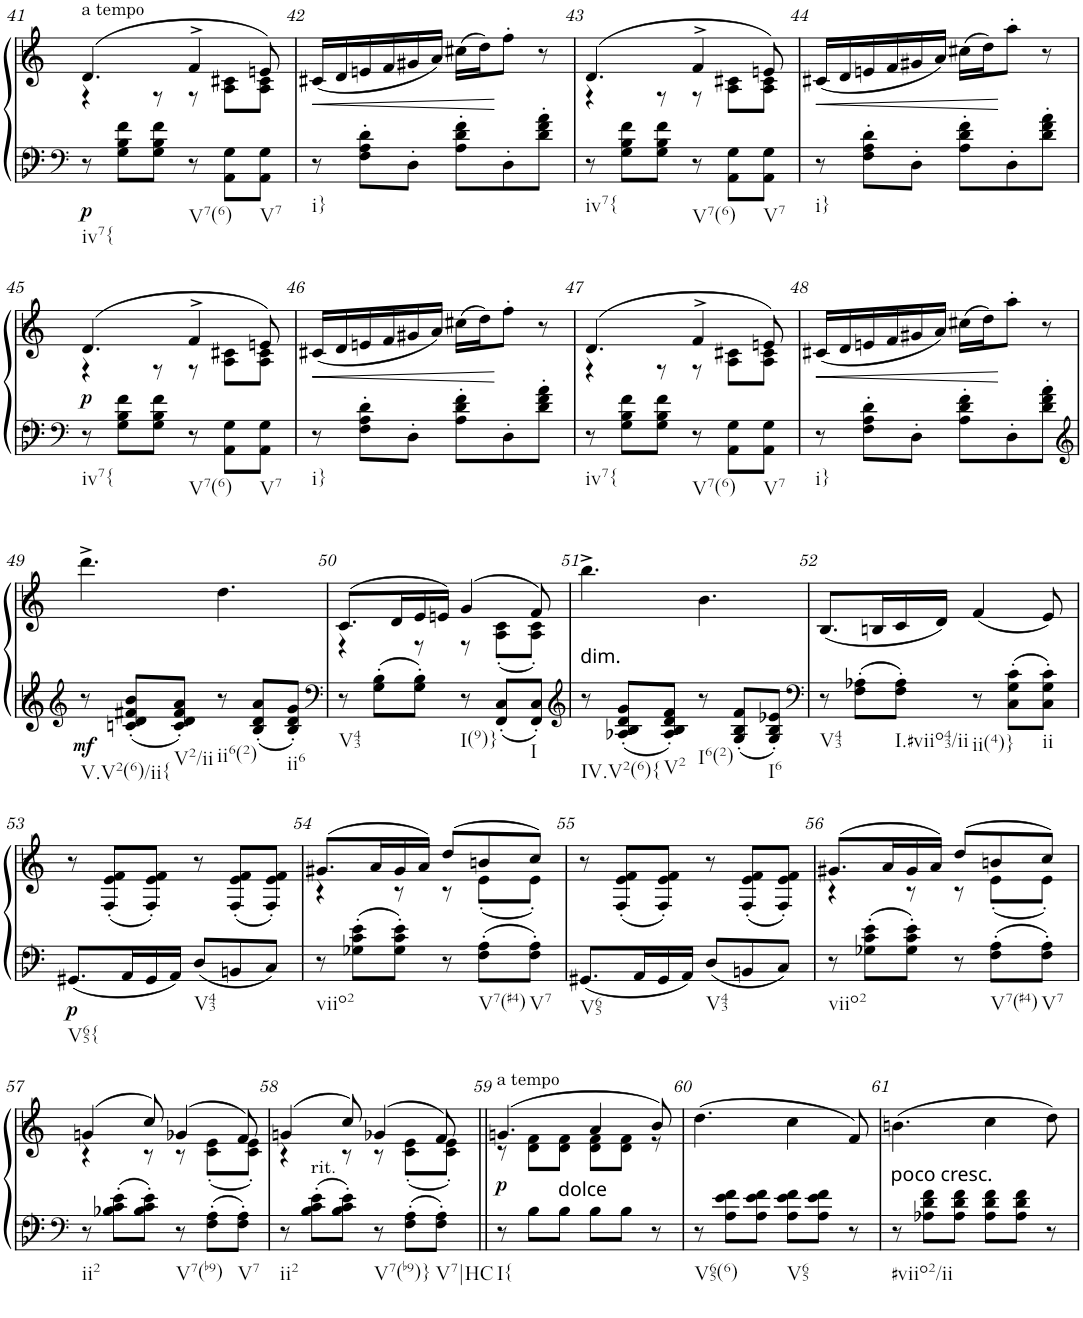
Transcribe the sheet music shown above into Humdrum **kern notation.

**kern	**kern	**dynam
*part1	*part1	*part1
*staff2	*staff1	*staff1/2
*I"Klavier	*	*
*I'Klav.	*	*
!!LO:PB:g=z
*clefF4	*clefG2	*
*k[b-e-]	*k[b-e-]	*
*B-:	*B-:	*
*M6/8	*M6/8	*
=41	=41	=41
*	*^	*
!	!LO:TX:a:t=a tempo	!	!
!LO:TX:b:t=iv7{	!	!	!
!	!	!	!LO:DY:b=2
8r	(4.d/	4r	p
8G\ 8B-\ 8f\L	.	.	.
8G\ 8B-\ 8f\J	.	8r	.
!LO:TX:b:t=V7(6)	!	!	!
8r	4f^/	8r	.
8AA\ 8G\L	.	8A\ 8c#X\L	.
!LO:TX:b:t=V7	!	!	!
8AA\ 8G\J	8en/)	8A\ 8c#\J	.
=42	=42	=42	=42
!LO:TX:b:t=i}	!	!	!
!	!	!	!LO:HP:b
*	*v	*v	*
8r	(16c#X/LL	<
.	16d/	.
8F\' 8A\' 8d\'L	16en/	.
.	16f/	.
8D'\J	16g#X/	.
.	16a/JJ)	.
8A\' 8d\' 8f\'L	(16cc#X\LL	.
.	16dd\J)	.
8D'\	8ff'\J	[
8d\' 8f\' 8a\'J	8r	.
=43	=43	=43
*	*^	*
!LO:TX:b:t=iv7{	!	!	!
8r	(4.d/	4r	.
8G\ 8B-\ 8f\L	.	.	.
8G\ 8B-\ 8f\J	.	8r	.
!LO:TX:b:t=V7(6)	!	!	!
8r	4f^/	8r	.
8AA\ 8G\L	.	8A\ 8c#X\L	.
!LO:TX:b:t=V7	!	!	!
8AA\ 8G\J	8en/)	8A\ 8c#\J	.
=44	=44	=44	=44
!LO:TX:b:t=i}	!	!	!
!	!	!	!LO:HP:b
*	*v	*v	*
8r	(16c#X/LL	<
.	16d/	.
8F\' 8A\' 8d\'L	16en/	.
.	16f/	.
8D'\J	16g#X/	.
.	16a/JJ)	.
8A\' 8d\' 8f\'L	(16cc#X\LL	.
.	16dd\J)	.
8D'\	8aa'\J	[
8d\' 8f\' 8a\'J	8r	.
!!LO:LB:g=z
=45	=45	=45
*clefF4	*	*
*k[b-e-]	*k[b-e-]	*
*B-:	*B-:	*
*	*^	*
!LO:TX:b:t=iv7{	!	!	!
!	!	!	!LO:DY:b
8r	(4.d/	4r	p
8G\ 8B-\ 8f\L	.	.	.
8G\ 8B-\ 8f\J	.	8r	.
!LO:TX:b:t=V7(6)	!	!	!
8r	4f^/	8r	.
8AA\ 8G\L	.	8A\ 8c#X\L	.
!LO:TX:b:t=V7	!	!	!
8AA\ 8G\J	8en/)	8A\ 8c#\J	.
=46	=46	=46	=46
!LO:TX:b:t=i}	!	!	!
!	!	!	!LO:HP:b
*	*v	*v	*
8r	(16c#X/LL	<
.	16d/	.
8F\' 8A\' 8d\'L	16en/	.
.	16f/	.
8D'\J	16g#X/	.
.	16a/JJ)	.
8A\' 8d\' 8f\'L	(16cc#X\LL	.
.	16dd\J)	.
8D'\	8ff'\J	[
8d\' 8f\' 8a\'J	8r	.
=47	=47	=47
*	*^	*
!LO:TX:b:t=iv7{	!	!	!
8r	(4.d/	4r	.
8G\ 8B-\ 8f\L	.	.	.
8G\ 8B-\ 8f\J	.	8r	.
!LO:TX:b:t=V7(6)	!	!	!
8r	4f^/	8r	.
8AA\ 8G\L	.	8A\ 8c#X\L	.
!LO:TX:b:t=V7	!	!	!
8AA\ 8G\J	8en/)	8A\ 8c#\J	.
=48	=48	=48	=48
!LO:TX:b:t=i}	!	!	!
!	!	!	!LO:HP:b
*	*v	*v	*
8r	(16c#X/LL	<
.	16d/	.
8F\' 8A\' 8d\'L	16en/	.
.	16f/	.
8D'\J	16g#X/	.
.	16a/JJ)	.
8A\' 8d\' 8f\'L	(16cc#X\LL	.
.	16dd\J)	.
8D'\	8aa'\J	[
8d\' 8f\' 8a\'J	8r	.
!!LO:LB:g=z
=49	=49	=49
*clefG2	*	*
*k[b-e-]	*k[b-e-]	*
*B-:	*B-:	*
!LO:TX:b:t=V.V2(6)/ii{	!	!
!	!	!LO:DY:b=2
8r	4.ddd^\	mf
8cn/' 8d/' 8f#X/' 8b-/'L	.	.
!LO:TX:b:t=V2/ii	!	!
8c/' 8d/' 8f#/' 8a/'J	.	.
!LO:TX:b:t=ii6(2)	!	!
8r	4.dd\	.
8B-/' 8d/' 8a/'L	.	.
!LO:TX:b:t=ii6	!	!
8B-/' 8d/' 8g/'J	.	.
=50	=50	=50
*clefF4	*	*
*	*^	*
!LO:TX:b:t=V43	!	!	!
8r	(8.c/L	4r	.
8G\' 8B-\'L	.	.	.
.	16d/L	.	.
8G\' 8B-\'J	16e-/	8r	.
.	16en/JJ)	.	.
!LO:TX:b:t=I(9)}	!	!	!
8r	(4g/	8r	.
8FF/' 8C/'L	.	(8A\' 8c\'L	.
!LO:TX:b:t=I	!	!	!
8FF/' 8C/'J	8f/)	8A\' 8c\'J)	.
*	*v	*v	*
=51	=51	=51
*clefG2	*	*
*	*^	*
!LO:TX:a:t=dim.	!	!	!
!LO:TX:b:t=IV.V2(6){	!	!	!
*	*v	*v	*
8r	4.bb-^\	.
8A-X/' 8B-/' 8d/' 8g/'L	.	.
!LO:TX:b:t=V2	!	!
8A-/' 8B-/' 8d/' 8f/'J	.	.
!LO:TX:b:t=I6(2)	!	!
8r	4.b-\	.
8G/' 8B-/' 8f/'L	.	.
!LO:TX:b:t=I6	!	!
8G/' 8B-/' 8e-X/'J	.	.
=52	=52	=52
*clefF4	*	*
!LO:TX:b:t=V43	!	!
8r	(8.B-/L	.
8F\' 8A-X\'L	.	.
.	16Bn/L	.
!LO:TX:b:t=I.#viio43/ii	!	!
8F\' 8A-\'J	16c/	.
.	16d/JJ)	.
!LO:TX:b:t=ii(4)}	!	!
8r	(4f/	.
8C\' 8G\' 8c\'L	.	.
!LO:TX:b:t=ii	!	!
8C\' 8G\' 8c\'J	8e-/)	.
!!LO:LB:g=z
=53	=53	=53
*k[b-e-]	*k[b-e-]	*
*B-:	*B-:	*
!LO:TX:b:t=V65{	!	!
!	!	!LO:DY:b=2
8.GG#X/L	8r	p
.	(8F/' 8e-/' 8f/'L	.
16AA/L	.	.
16GG#/	8F/' 8e-/' 8f/'J)	.
16AA/JJ	.	.
!LO:TX:b:t=V43	!	!
8D/L	8r	.
8BBn/	(8F/' 8e-/' 8f/'L	.
8C/J	8F/' 8e-/' 8f/'J)	.
=54	=54	=54
*	*^	*
!LO:TX:b:t=viio2	!	!	!
8r	(8.g#X/L	4r	.
8G-X\' 8c\' 8e-\'L	.	.	.
.	16a/L	.	.
8G-\' 8c\' 8e-\'J	16g#/	8r	.
.	16a/JJ)	.	.
8r	(8dd/L	8r	.
!LO:TX:b:t=V7(#4)	!	!	!
8F\' 8A\'L	8bn/	(8e-'\L	.
!LO:TX:b:t=V7	!	!	!
8F\' 8A\'J	8cc/J)	8e-'\J)	.
=55	=55	=55	=55
!LO:TX:b:t=V65	!	!	!
*	*v	*v	*
8.GG#X/L	8r	.
.	(8F/' 8e-/' 8f/'L	.
16AA/L	.	.
16GG#/	8F/' 8e-/' 8f/'J)	.
16AA/JJ	.	.
!LO:TX:b:t=V43	!	!
8D/L	8r	.
8BBn/	(8F/' 8e-/' 8f/'L	.
8C/J	8F/' 8e-/' 8f/'J)	.
=56	=56	=56
*	*^	*
!LO:TX:b:t=viio2	!	!	!
8r	(8.g#X/L	4r	.
8G-X\' 8c\' 8e-\'L	.	.	.
.	16a/L	.	.
8G-\' 8c\' 8e-\'J	16g#/	8r	.
.	16a/JJ)	.	.
8r	(8dd/L	8r	.
!LO:TX:b:t=V7(#4)	!	!	!
8F\' 8A\'L	8bn/	(8e-'\L	.
!LO:TX:b:t=V7	!	!	!
8F\' 8A\'J	8cc/J)	8e-'\J)	.
!!LO:LB:g=z	!!
=57	=57	=57	=57
*clefF4	*	*	*
*k[b-e-]	*k[b-e-]	*	*
*B-:	*B-:	*	*
!LO:TX:b:t=ii2	!	!	!
8r	(4gn/	4r	.
8B-X\' 8c\' 8e-\'L	.	.	.
8B-\' 8c\' 8e-\'J	8cc/)	8r	.
!LO:TX:b:t=V7(b9)	!	!	!
8r	(4g-X/	8r	.
8F\' 8A\'L	.	(8c\' 8e-\'L	.
!LO:TX:b:t=V7	!	!	!
8F\' 8A\'J	8f/)	8c\' 8e-\'J)	.
=58	=58	=58	=58
!LO:TX:b:t=ii2	!	!	!
8r	(4gn/	4r	.
!LO:TX:a:t=rit.	!	!	!
8B-\' 8c\' 8e-\'L	.	.	.
8B-\' 8c\' 8e-\'J	8cc/)	8r	.
!LO:TX:b:t=V7(b9)}	!	!	!
8r	(4g-X/	8r	.
8F\' 8A\'L	.	(8c\' 8e-\'L	.
!LO:TX:b:t=V7|HC	!	!	!
8F\' 8A\'J	8f/)	8c\' 8e-\'J)	.
=59||	=59||	=59||	=59||
!	!LO:TX:a:t=a tempo	!	!
!LO:TX:b:t=I{	!	!	!
!	!	!	!LO:DY:b
8r	(4.gn/	8r	p
8B-\L	.	8d\ 8f\L	.
!LO:TX:a:t=dolce	!	!	!
8B-\J	.	8d\ 8f\J	.
8B-\L	4a/	8d\ 8f\L	.
8B-\J	.	8d\ 8f\J	.
8r	8b-/)	8r	.
=60	=60	=60	=60
!LO:TX:b:t=V65(6)	!	!	!
*	*v	*v	*
8r	(4.dd\	.
8A\ 8e-\ 8f\L	.	.
8A\ 8e-\ 8f\J	.	.
!LO:TX:b:t=V65	!	!
8A\ 8e-\ 8f\L	4cc\	.
8A\ 8e-\ 8f\J	.	.
8r	8f/)	.
=61	=61	=61
!LO:TX:a:t=poco cresc.	!	!
!LO:TX:b:t=#viio2/ii	!	!
8r	(4.bn\	.
8A-X\ 8d\ 8f\L	.	.
8A-\ 8d\ 8f\J	.	.
8A-\ 8d\ 8f\L	4cc\	.
8A-\ 8d\ 8f\J	.	.
8r	8dd\)	.
=	=	=
*-	*-	*-
